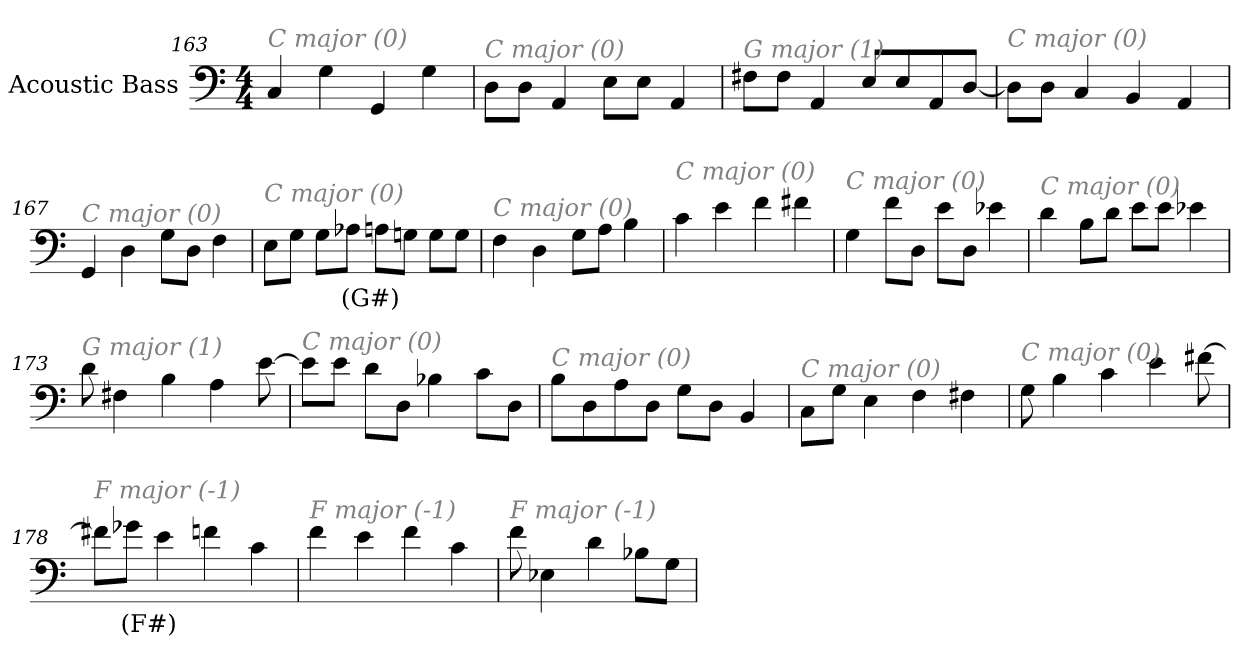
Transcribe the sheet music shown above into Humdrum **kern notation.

**kern	**text
*part1	*part1
*staff1	*staff1
*I"Acoustic Bass	*
*clefF4	*
*ITrd7c12	*
*k[]	*
*C:	*
*M4/4	*
=163	=163
!LO:TX:i:color=#808080:t=C major (0)	!
4CC	.
4GG	.
4GGG	.
4GG	.
=164	=164
!LO:TX:i:color=#808080:t=C major (0)	!
8DDL	.
8DDJ	.
4AAA	.
8EEL	.
8EEJ	.
4AAA	.
=165	=165
!LO:TX:i:color=#808080:t=G major (1)	!
8FF#XL	.
8FF#J	.
4AAA	.
8EEL	.
8EE	.
8AAA	.
[8DDJ	.
=166	=166
!LO:TX:i:color=#808080:t=C major (0)	!
8DDL]	.
8DDJ	.
4CC	.
4BBB	.
4AAA	.
=167	=167
!LO:TX:i:color=#808080:t=C major (0)	!
4GGG	.
4DD	.
8GGL	.
8DDJ	.
4FF	.
=168	=168
!LO:TX:i:color=#808080:t=C major (0)	!
8EEL	.
8GGJ	.
8GGL	.
8AA-XiJ	(G#)
8AAL	.
8GGnJ	.
8GGL	.
8GGJ	.
=169	=169
!LO:TX:i:color=#808080:t=C major (0)	!
4FF	.
4DD	.
8GGL	.
8AAJ	.
4BB	.
=170	=170
!LO:TX:i:color=#808080:t=C major (0)	!
4C	.
4E	.
4F	.
4F#X	.
=171	=171
!LO:TX:i:color=#808080:t=C major (0)	!
4GG	.
8FL	.
8DDJ	.
8EL	.
8DDJ	.
4E-X	.
=172	=172
!LO:TX:i:color=#808080:t=C major (0)	!
4D	.
8BBL	.
8DJ	.
8EL	.
8EJ	.
4E-X	.
=173	=173
!LO:TX:i:color=#808080:t=G major (1)	!
8D	.
4FF#X	.
4BB	.
4AA	.
[8E	.
=174	=174
!LO:TX:i:color=#808080:t=C major (0)	!
8EL]	.
8EJ	.
8DL	.
8DDJ	.
4BB-X	.
8CL	.
8DDJ	.
=175	=175
!LO:TX:i:color=#808080:t=C major (0)	!
8BBL	.
8DD	.
8AA	.
8DDJ	.
8GGL	.
8DDJ	.
4BBB	.
=176	=176
!LO:TX:i:color=#808080:t=C major (0)	!
8CCL	.
8GGJ	.
4EE	.
4FF	.
4FF#X	.
=177	=177
!LO:TX:i:color=#808080:t=C major (0)	!
8GG	.
4BB	.
4C	.
4E	.
[8F#X	.
=178	=178
!LO:TX:i:color=#808080:t=F major (-1)	!
8F#XL]	.
8G-XiJ	(F#)
4E	.
4Fn	.
4C	.
=179	=179
!LO:TX:i:color=#808080:t=F major (-1)	!
4F	.
4E	.
4F	.
4C	.
=180	=180
!LO:TX:i:color=#808080:t=F major (-1)	!
8F	.
4EE-X	.
4D	.
8BB-XL	.
8GGJ	.
=	=
*-	*-
